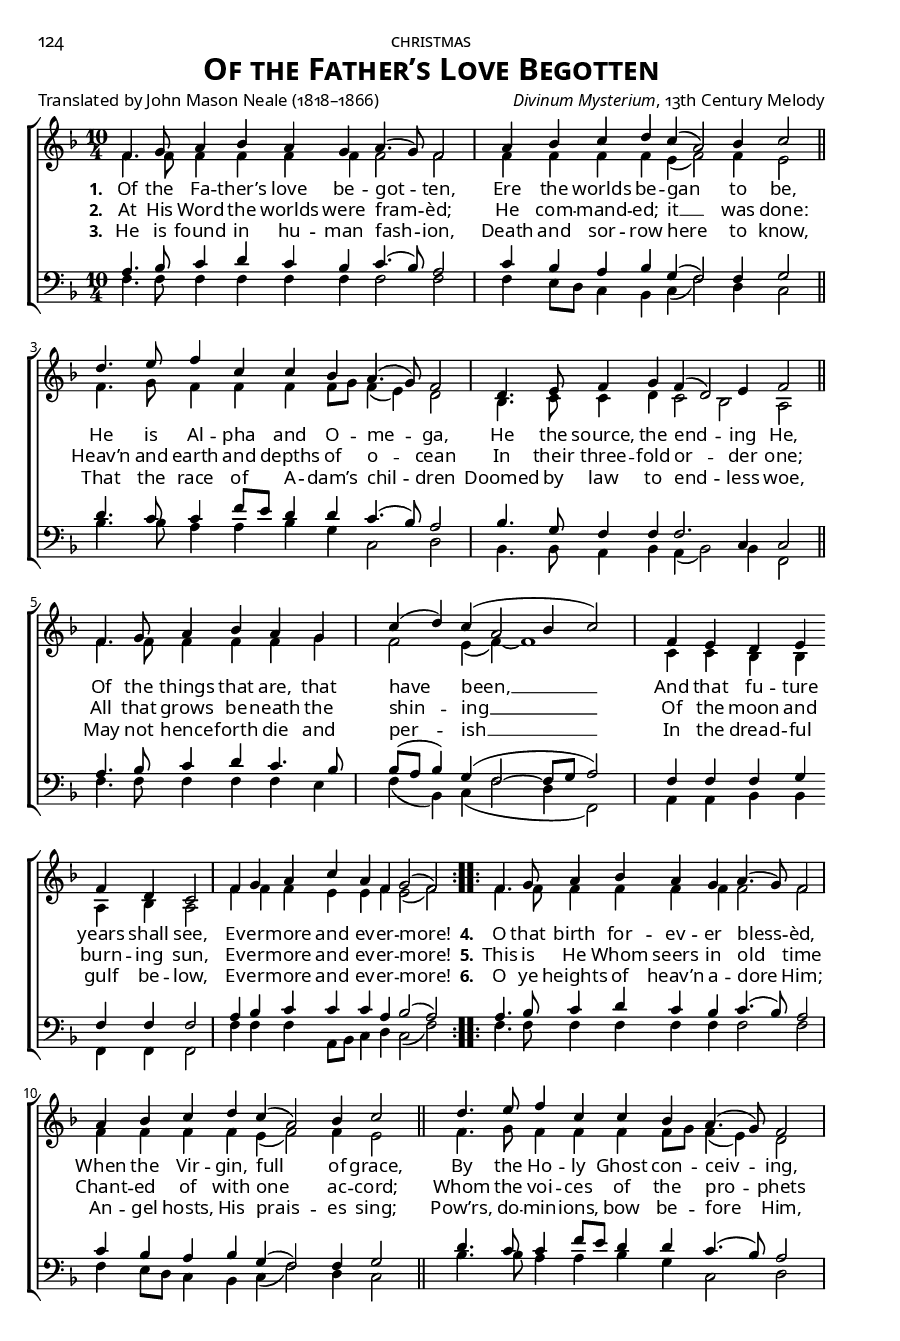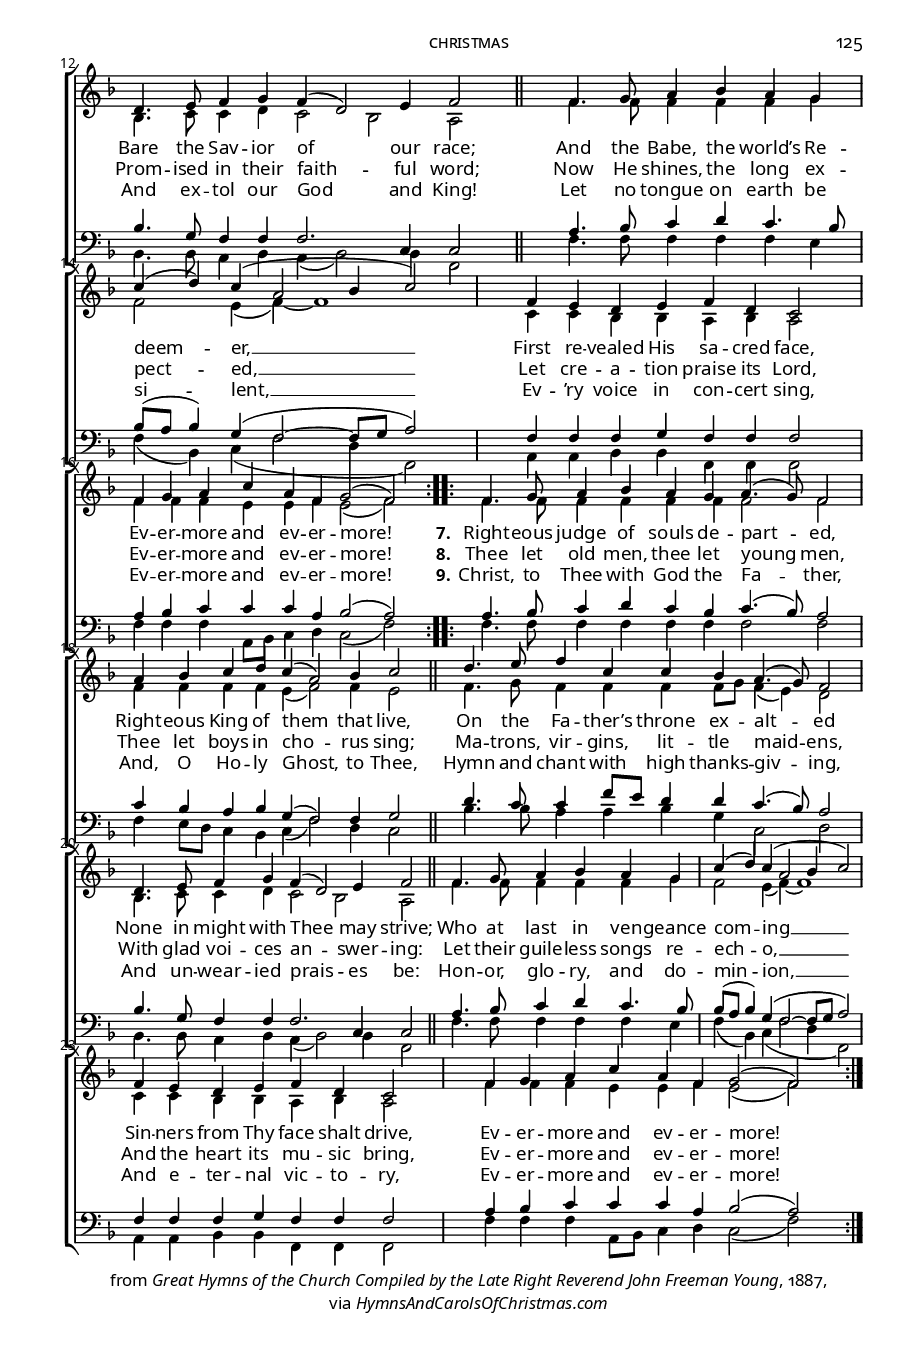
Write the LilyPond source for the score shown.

\version "2.14.2"
\include "util.ly"
\header {
  title = \markup{\override #'(font-name . "Garamond Premier Pro Semibold"){ \abs-fontsize #15 \smallCapsOldStyle"Of the Father’s Love Begotten"}}
  poet = \markup\oldStyleNum"Translated by John Mason Neale (1818–1866)"
  composer = \markup\concat{\italic"Divinum Mysterium" \oldStyleNum", 13th Century Melody"}
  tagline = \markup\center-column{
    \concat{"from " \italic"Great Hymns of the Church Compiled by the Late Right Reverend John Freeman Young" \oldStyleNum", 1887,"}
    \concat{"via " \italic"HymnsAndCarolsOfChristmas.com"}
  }
}
\paper {
  %print-all-headers = ##f
  paper-height = 9\in
  paper-width = 6\in
  indent = 0\in
  %system-system-spacing = #'((basic-distance . 10) (padding . 0))
  system-system-spacing =
    #'((basic-distance . 0)
       (minimum-distance . 0)
       (padding . -5)
       (stretchability . 100))
  ragged-last-bottom = ##f
  ragged-bottom = ##f
  two-sided = ##t
  inner-margin = 0.5\in
  outer-margin = 0.25\in
  top-margin = 0.25\in
  bottom-margin = 0.25\in
  first-page-number = #124
  print-first-page-number = ##t
  headerLine = \markup{\override #'(font-name . "Garamond Premier Pro") \smallCapsOldStyle"christmas"}
  oddHeaderMarkup = \markup\fill-line{
     \override #'(font-name . "Garamond Premier Pro")\abs-fontsize #8.5
     \combine 
        \fill-line{"" \on-the-fly #print-page-number-check-first
        \oldStylePageNum""
        }
        \fill-line{\headerLine}
  }
  evenHeaderMarkup = \markup {
     \override #'(font-name . "Garamond Premier Pro")\abs-fontsize #8.5
     \combine
        \on-the-fly #print-page-number-check-first
        \oldStylePageNum""
        \fill-line{\headerLine}
  }
}
#(set-global-staff-size 14.6) \paper{ #(define fonts (make-pango-font-tree "GoudyOlSt BT" "Garamond Premier Pro" "Garamond Premier Pro" (/ 14.6 20))) }
global = {
  \key f \major
  \time 10/4
  \autoBeamOff
  \override DynamicLineSpanner #'staff-padding = #0.0
  \override DynamicLineSpanner #'Y-extent = #'(-1 . 1)
}

sopMusic = \relative c' {
  \repeat volta 3 {
    f4. g8 a4 bes a g a4.( g8) f2 |
    a4 bes c d c( a2) bes4 c2 \bar "||"
    
    d4. e8 f4 c c bes a4.( g8) f2 |
    d4. e8 f4 g f( d2) e4 f2 \bar "||"
    
    \partial 4*6 f4. g8 a4 bes a g |
    \partial 4*8 c4( d) c4( a2 bes4 c2) |
    \partial 4*8 f,4 e4 d4 e \bar"" f d c2 |
    f4 g a c a f g2( f)
  }
}
sopWords = \lyricmode {
  
}

altoMusic = \relative c' {
  f4. f8 f4 f f f f2 f |
  f4 f f f e( f2) f4 e2 \bar "||"
  
  f4. g8 f4 f f f8[ g] f4( e) d2 |
  bes4. c8 c4 d c2 bes a \bar "||"
  
  f'4. f8 f4 f f g |
  f2 e4( f)~ f1 |
  c4 c4 bes4 bes a bes a2 |
  f'4 f f e e f e2( f)
}
altoWords = \lyricmode {
  \dropLyricsIX
  \set associatedVoice = "sopranos"
  \set stanza = #"1. "
  Of the Fa -- ther’s love be -- got -- ten,
      Ere the worlds be -- gan to be,
  He is Al -- pha and O -- me -- ga,
      He the source, the end -- ing He,
  Of the things that are, that have been, __
      And that fu -- ture years shall see,
  Ev -- er -- more and ev -- er -- more!
  
  \set stanza = #"4."
  O that birth for -- ev -- er bless -- èd,
    When the Vir -- gin, full of grace,
By the Ho -- ly Ghost con -- ceiv -- ing,
    Bare the Sav -- ior of our race;
And the Babe, the world’s Re -- deem -- er, __
    First re -- vealed His sa -- cred face,
        Ev -- er -- more and ev -- er -- more!
  
  
  \set stanza = #" 7."
  Right -- eous judge of souls de -- part -- ed,
    Right -- eous King of them that live,
On the Fa -- ther’s throne ex -- alt -- ed
    None in might with Thee may strive;
Who at last in ven -- geance com -- ing __
    Sin -- ners from Thy face shalt drive,
        Ev -- er -- more and ev -- er -- more!
}
altoWordsII = \lyricmode {
  \dropLyricsIX
%\markup\italic
  \set associatedVoice = "sopranos"
  \set stanza = #"2. "
  At His Word the worlds were fram -- èd;
    He com -- mand -- ed; it __ was done:
Heav’n and earth and depths of o -- cean
    In their three -- fold or -- der one;
All that grows be -- neath the shin -- ing __
    Of the moon and burn -- ing sun,
        Ev -- er -- more and ev -- er -- more!
  
  \set stanza = #"5."
  This is He Whom seers in old time
    Chant -- ed of with one ac -- cord;
Whom the voi -- ces of the pro -- phets
    Prom -- ised in their faith -- ful word;
Now He shines, the long ex -- pect -- ed, __
    Let cre -- a -- tion praise its Lord,
        Ev -- er -- more and ev -- er -- more!
  
  \set stanza = #" 8."
  Thee let old men, thee let young men,
    Thee let boys in cho -- rus sing;
Ma -- trons, vir -- gins, lit -- tle maid -- ens,
    With glad voi -- ces an -- swer -- ing:
Let their guile -- less songs re -- ech -- o, __
    And the heart its mu -- sic bring,
        Ev -- er -- more and ev -- er -- more!
}
altoWordsIII = \lyricmode {
  \dropLyricsIX
  \set associatedVoice = "sopranos"
  \set stanza = #"3. "
  He is found in hu -- man fash -- ion,
    Death and sor -- row here to know,
That the race of A -- dam’s chil -- dren
    Doomed by law to end -- less woe,
May not hence -- forth die and per -- ish __
    In the dread -- ful gulf be -- low,
        Ev -- er -- more and ev -- er -- more!
  
  
  \set stanza = #"6."
  O ye heights of heav’n a -- dore Him;
    An -- gel hosts, His prais -- es sing;
Pow’rs, do -- min -- ions, bow be -- fore Him,
    And ex -- tol our God and King!
Let no tongue on earth be si -- lent, __
    Ev -- ’ry voice in con -- cert sing,
        Ev -- er -- more and ev -- er -- more!
  
  \set stanza = #" 9."
  Christ, to Thee with God the Fa -- ther,
    And, O Ho -- ly Ghost, to Thee,
Hymn and chant with high thanks -- giv -- ing,
    And un -- wear -- ied prais -- es be:
Hon -- or, glo -- ry, and do -- min -- ion, __
    And e -- ter -- nal vic -- to -- ry,
        Ev -- er -- more and ev -- er -- more!
}
altoWordsIV = \lyricmode {
  \set associatedVoice = "sopranos"
}
altoWordsV = \lyricmode {
  \set associatedVoice = "sopranos"
}
altoWordsVI = \lyricmode {
  \set associatedVoice = "sopranos"
}
altoWordsVII = \lyricmode {
  \set associatedVoice = "sopranos"
}
altoWordsVIII = \lyricmode {
  \set associatedVoice = "sopranos"
}
altoWordsIX = \lyricmode {
  \set associatedVoice = "sopranos"
}
tenorMusic = \relative c' {
  a4. bes8 c4 d c bes c4.( bes8) a2 |
  c4 bes a bes g( f2) f4 g2 \bar "||"
  
  d'4. c8 c4 f8[ e] d4 d c4.( bes8) a2 |
  bes4. g8 f4 f f2. c4 c2 \bar "||"
  
  a'4. bes8 c4 d c4. bes8 |
  bes8[( a] bes4) g4( f2~ f8[ g8] a2) |
  f4 f4 f4 g f f f2 |
  a4 bes c c c a bes2( a)
}
tenorWords = \lyricmode {

}

bassMusic = \relative c {
  f4. f8 f4 f f f f2 f |
  f4 e8[ d] c4 bes c( f2) d4 c2 \bar "||"
  
  bes'4. bes8 a4 a bes g c,2 d |
  bes4. bes8 a4 bes a( bes2) bes4 f2 \bar "||"
  
  f'4. f8 f4 f f e |
  f4( bes,) c4( f2 d4 f,2) |
  a4 a4 bes4 bes f f f2 |
  f'4 f f a,8[ bes] c4 d c2( f)
}
bassWords = \lyricmode {

}

pianoRH = \relative c' {
  
}
pianoLH = \relative c' {
  
}

\score {
  <<
   \new ChoirStaff <<
    \new Staff = women <<
      \new Voice = "sopranos" { \voiceOne << \global \repeat unfold3\sopMusic >> }
      \new Voice = "altos" { \voiceTwo << \global \repeat unfold3\altoMusic >> }
    >>
    \new Lyrics \with { alignAboveContext = #"women" \override VerticalAxisGroup #'nonstaff-relatedstaff-spacing = #'((basic-distance . 1))} \lyricsto "sopranos" \sopWords
    \new Lyrics = "altosIX"  \with { alignBelowContext = #"women" } \lyricsto "altos" \altoWordsIX
    \new Lyrics = "altosVIII"  \with { alignBelowContext = #"women" } \lyricsto "altos" \altoWordsVIII
    \new Lyrics = "altosVII"  \with { alignBelowContext = #"women" } \lyricsto "altos" \altoWordsVII
    \new Lyrics = "altosVI"  \with { alignBelowContext = #"women" } \lyricsto "altos" \altoWordsVI
    \new Lyrics = "altosV"  \with { alignBelowContext = #"women" } \lyricsto "altos" \altoWordsV
    \new Lyrics = "altosIV"  \with { alignBelowContext = #"women" } \lyricsto "altos" \altoWordsIV
    \new Lyrics = "altosIII"  \with { alignBelowContext = #"women" } \lyricsto "altos" \altoWordsIII
    \new Lyrics = "altosII"  \with { alignBelowContext = #"women" } \lyricsto "altos" \altoWordsII
    \new Lyrics = "altos"  \with { alignBelowContext = #"women" \override VerticalAxisGroup #'nonstaff-relatedstaff-spacing = #'((padding . -0.5)) } \lyricsto "altos" \altoWords
   \new Staff = men <<
      \clef bass
      \new Voice = "tenors" { \voiceOne << \global \repeat unfold3\tenorMusic >> }
      \new Voice = "basses" { \voiceTwo << \global \repeat unfold3\bassMusic >> }
    >>
    \new Lyrics \with { alignAboveContext = #"men" \override VerticalAxisGroup #'nonstaff-relatedstaff-spacing = #'((basic-distance . 1)) } \lyricsto "tenors" \tenorWords
    \new Lyrics \with { alignBelowContext = #"men" \override VerticalAxisGroup #'nonstaff-relatedstaff-spacing = #'((basic-distance . 1)) } \lyricsto "basses" \bassWords
  >>
%    \new PianoStaff << \new Staff { \new Voice { \pianoRH } } \new Staff { \clef "bass" \pianoLH } >>
  >>
  \layout {
    \context {
      \Score
      \override SpacingSpanner #'base-shortest-duration = #(ly:make-moment 1 1)
      \override SpacingSpanner #'common-shortest-duration = #(ly:make-moment 1 1)
    }
    \context {
      % Remove all empty staves
      % \Staff \RemoveEmptyStaves \override VerticalAxisGroup #'remove-first = ##t
    }
%6.14g	\context { \Lyrics \override LyricText #'font-size = #0.75 }
%{IF_LESSER
\context { \Lyrics \override LyricText #'font-size = #1.2 }
%}%END_IF_LESSER
  }
  \midi {
    \tempo 4 = 90
    \set Staff.midiInstrument = "flute"
  
    \context {
      \Voice
      \remove "Dynamic_performer"
    }
  }
}
